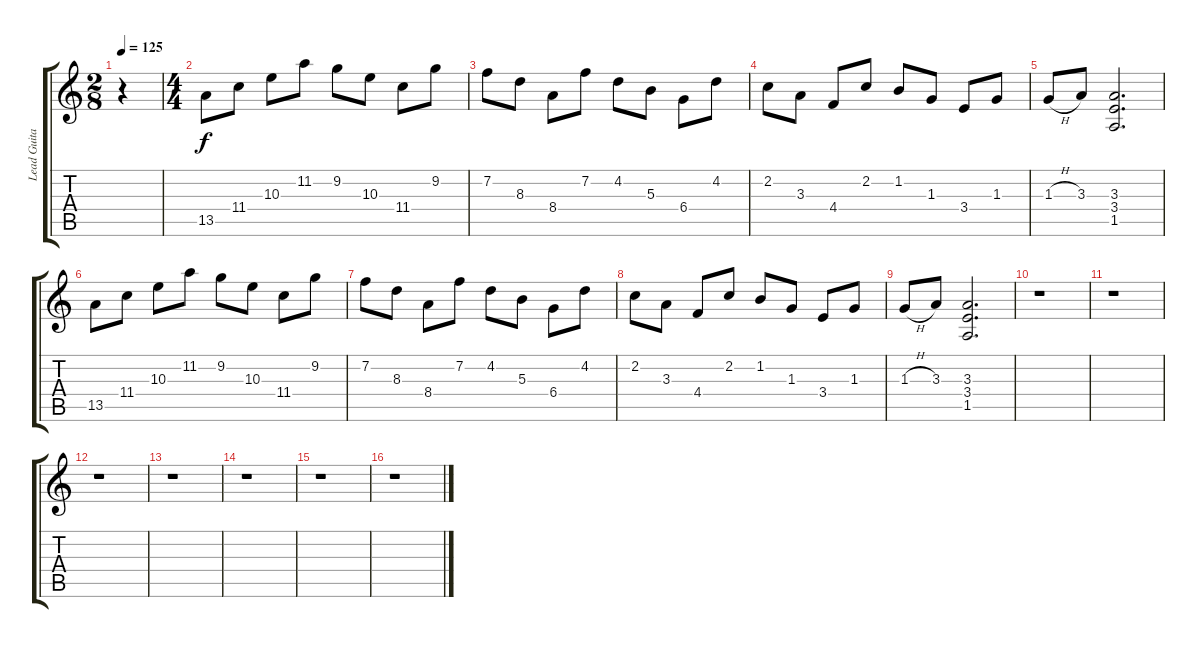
\track ("Lead Guitar" "Lead Guita") {instrument distortionguitar}
\staff {score tabs}
\tuning (Eb4 Bb3 Gb3 Db3 Ab2 Eb2) {hide}
\ts (2 8)
\tempo 125
\clef g2
\ks c
r.4{dy f instrument distortionguitar} |
\ts (4 4)
13.5.8 11.4.8 10.3.8 11.2.8 9.2.8 10.3.8 11.4.8 9.2.8 |
7.2.8 8.3.8 8.4.8 7.2.8 4.2.8 5.3.8 6.4.8 4.2.8 |
2.2.8 3.3.8 4.4.8 2.2.8 1.2.8 1.3.8 3.4.8 1.3.8 |
1.3{h}.8 3.3.8 (3.3 3.4 1.5).2{d} |
13.5.8 11.4.8 10.3.8 11.2.8 9.2.8 10.3.8 11.4.8 9.2.8 |
7.2.8 8.3.8 8.4.8 7.2.8 4.2.8 5.3.8 6.4.8 4.2.8 |
2.2.8 3.3.8 4.4.8 2.2.8 1.2.8 1.3.8 3.4.8 1.3.8 |
1.3{h}.8 3.3.8 (3.3 3.4 1.5).2{d} |
r.1 |
r.1 |
r.1 |
r.1 |
r.1 |
r.1 |
r.1
